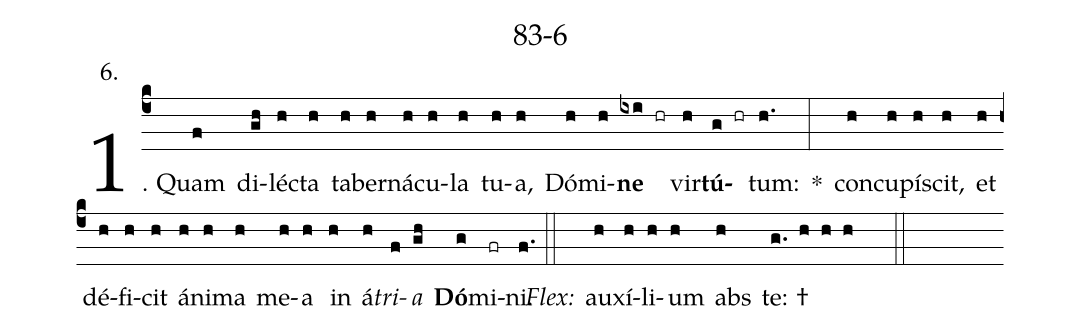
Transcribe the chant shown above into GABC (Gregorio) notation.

name: 83-6;
annotation: 6.;
%%
(c4)1. Quam(f) di(gh)léc(h)ta(h) ta(h)ber(h)ná(h)cu(h)la(h) tu(h)a,(h) Dó(h)mi(h)<b>ne</b>(ixi hr) vir(h)<b>tú</b>(g hr)tum:(h.) *(:) con(h)cu(h)pí(h)scit,(h) et(h) dé(h)fi(h)cit(h) á(h)ni(h)ma(h) me(h)a(h) in(h) á(h)<i>tri</i>(f)<i>a</i>(gh) <b>Dó</b>(g)mi(fr)ni.(f.) (::)
<i>Flex:</i>()  au(h)xí(h)li(h)um(h) abs(h) te: †(g. h h h  ::)
